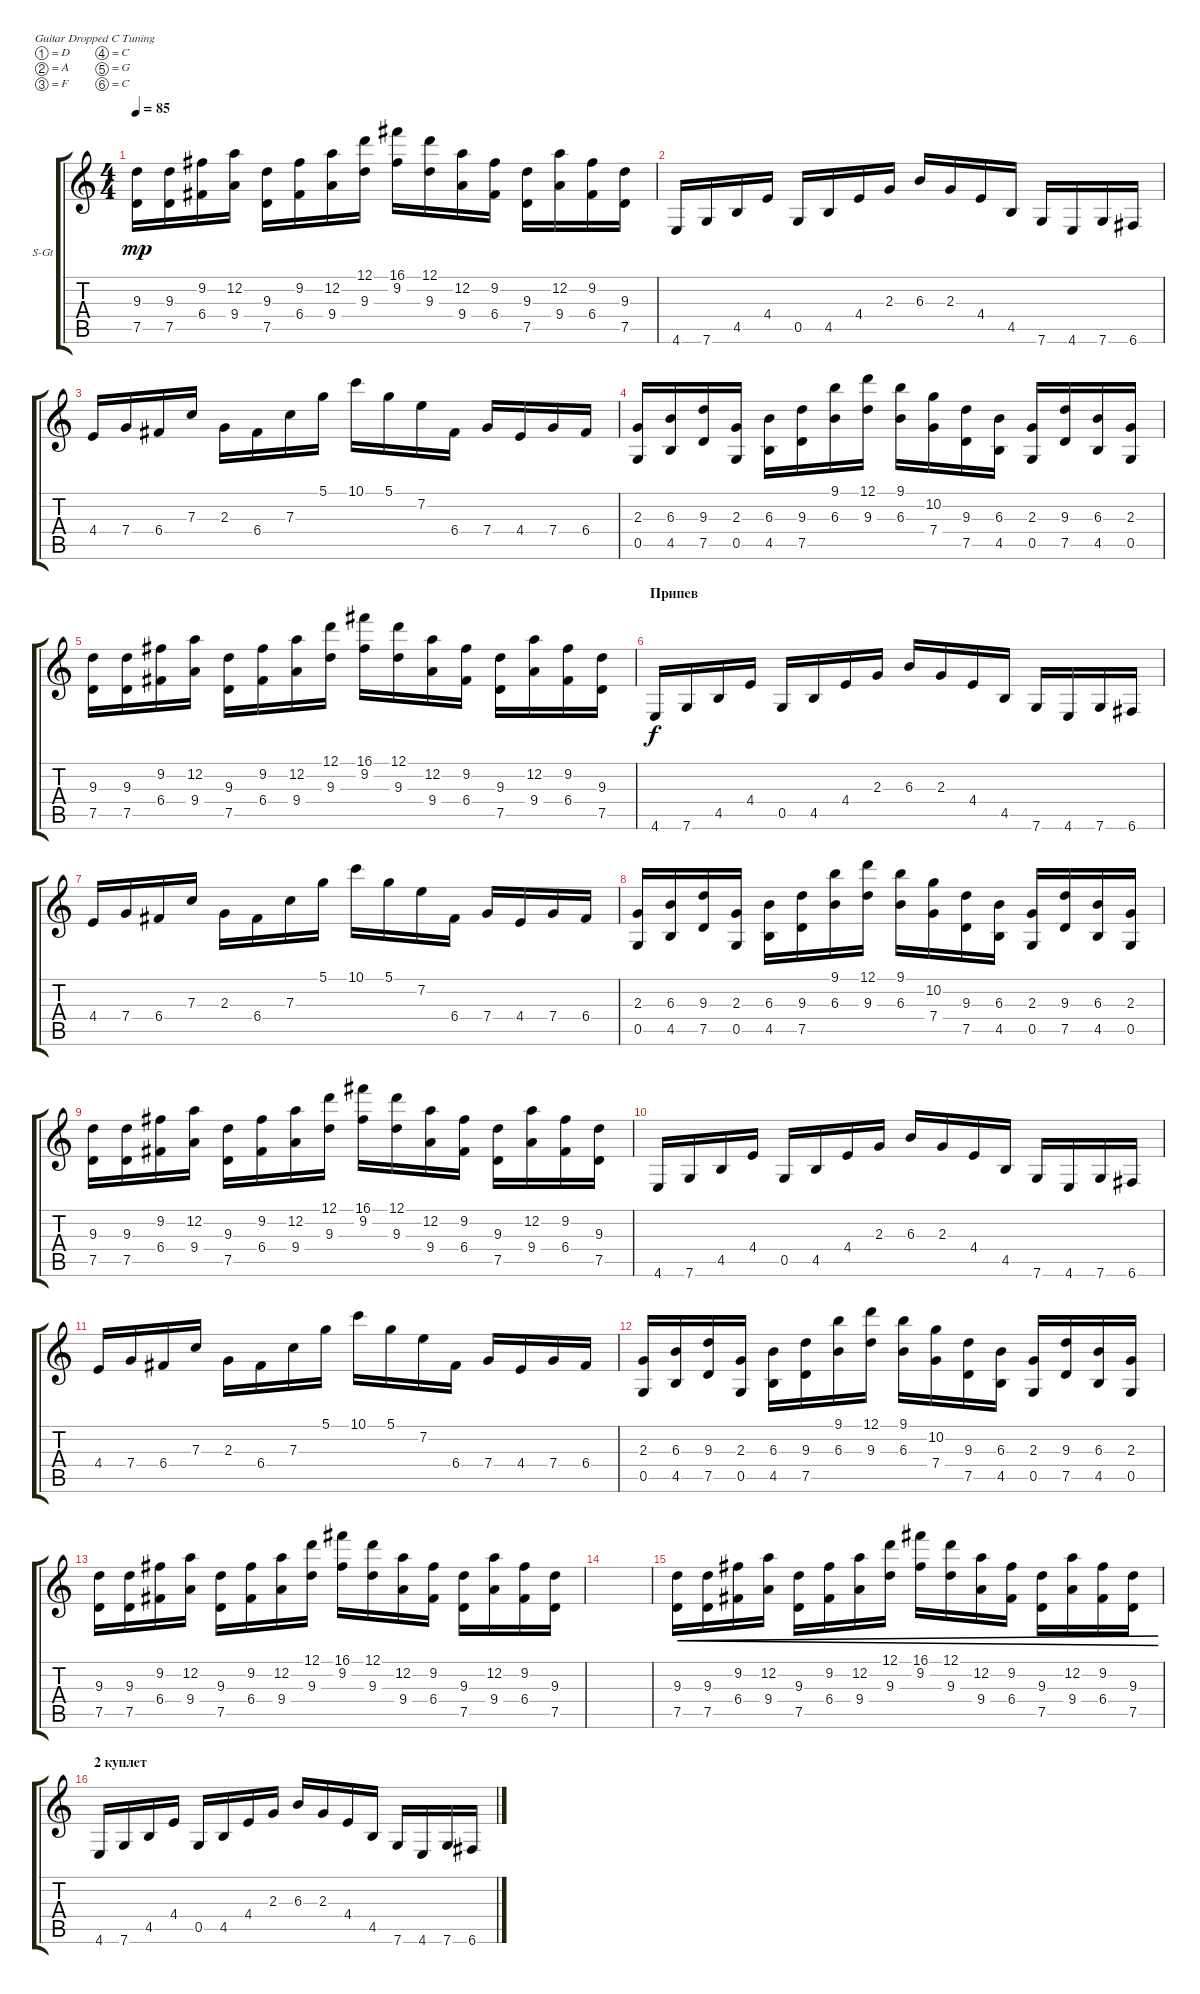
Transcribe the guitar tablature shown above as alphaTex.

\defaultSystemsLayout 4
\bracketExtendMode groupsimilarinstruments
\firstSystemTrackNameOrientation horizontal
\otherSystemsTrackNameOrientation horizontal
\track ("Steel Guitar" "S-Gt") {instrument acousticguitarsteel}
\staff {score tabs}
\tuning (D4 A3 F3 C3 G2 C2)
\ts (4 4)
\tempo 85
\clef g2
\ks c
(7.5 9.3).16{dy mp} (7.5 9.3).16 (6.4 9.2).16 (9.4 12.2).16 (7.5 9.3).16 (6.4 9.2).16 (9.4 12.2).16 (9.3 12.1).16 (9.2 16.1).16 (9.3 12.1).16 (9.4 12.2).16 (6.4 9.2).16 (7.5 9.3).16 (9.4 12.2).16 (6.4 9.2).16 (7.5 9.3).16 |
4.6.16 7.6.16 4.5.16 4.4.16 0.5.16 4.5.16 4.4.16 2.3.16 6.3.16 2.3.16 4.4.16 4.5.16 7.6.16 4.6.16 7.6.16 6.6.16 |
4.4.16 7.4.16 6.4.16 7.3.16 2.3.16 6.4.16 7.3.16 5.1.16 10.1.16 5.1.16 7.2.16 6.4.16 7.4.16 4.4.16 7.4.16 6.4.16 |
(0.5 2.3).16 (4.5 6.3).16 (7.5 9.3).16 (0.5 2.3).16 (4.5 6.3).16 (7.5 9.3).16 (6.3 9.1).16 (9.3 12.1).16 (6.3 9.1).16 (10.2 7.4).16 (7.5 9.3).16 (4.5 6.3).16 (0.5 2.3).16 (7.5 9.3).16 (4.5 6.3).16 (0.5 2.3).16 |
(7.5 9.3).16 (7.5 9.3).16 (6.4 9.2).16 (9.4 12.2).16 (7.5 9.3).16 (6.4 9.2).16 (9.4 12.2).16 (9.3 12.1).16 (9.2 16.1).16 (9.3 12.1).16 (9.4 12.2).16 (6.4 9.2).16 (7.5 9.3).16 (9.4 12.2).16 (6.4 9.2).16 (7.5 9.3).16 |
\section ("" "Припев ")
4.6.16{dy f} 7.6.16 4.5.16 4.4.16 0.5.16 4.5.16 4.4.16 2.3.16 6.3.16 2.3.16 4.4.16 4.5.16 7.6.16 4.6.16 7.6.16 6.6.16 |
4.4.16 7.4.16 6.4.16 7.3.16 2.3.16 6.4.16 7.3.16 5.1.16 10.1.16 5.1.16 7.2.16 6.4.16 7.4.16 4.4.16 7.4.16 6.4.16 |
(0.5 2.3).16 (4.5 6.3).16 (7.5 9.3).16 (0.5 2.3).16 (4.5 6.3).16 (7.5 9.3).16 (6.3 9.1).16 (9.3 12.1).16 (6.3 9.1).16 (10.2 7.4).16 (7.5 9.3).16 (4.5 6.3).16 (0.5 2.3).16 (7.5 9.3).16 (4.5 6.3).16 (0.5 2.3).16 |
(7.5 9.3).16 (7.5 9.3).16 (6.4 9.2).16 (9.4 12.2).16 (7.5 9.3).16 (6.4 9.2).16 (9.4 12.2).16 (9.3 12.1).16 (9.2 16.1).16 (9.3 12.1).16 (9.4 12.2).16 (6.4 9.2).16 (7.5 9.3).16 (9.4 12.2).16 (6.4 9.2).16 (7.5 9.3).16 |
4.6.16 7.6.16 4.5.16 4.4.16 0.5.16 4.5.16 4.4.16 2.3.16 6.3.16 2.3.16 4.4.16 4.5.16 7.6.16 4.6.16 7.6.16 6.6.16 |
4.4.16 7.4.16 6.4.16 7.3.16 2.3.16 6.4.16 7.3.16 5.1.16 10.1.16 5.1.16 7.2.16 6.4.16 7.4.16 4.4.16 7.4.16 6.4.16 |
(0.5 2.3).16 (4.5 6.3).16 (7.5 9.3).16 (0.5 2.3).16 (4.5 6.3).16 (7.5 9.3).16 (6.3 9.1).16 (9.3 12.1).16 (6.3 9.1).16 (10.2 7.4).16 (7.5 9.3).16 (4.5 6.3).16 (0.5 2.3).16 (7.5 9.3).16 (4.5 6.3).16 (0.5 2.3).16 |
(7.5 9.3).16 (7.5 9.3).16 (6.4 9.2).16 (9.4 12.2).16 (7.5 9.3).16 (6.4 9.2).16 (9.4 12.2).16 (9.3 12.1).16 (9.2 16.1).16 (9.3 12.1).16 (9.4 12.2).16 (6.4 9.2).16 (7.5 9.3).16 (9.4 12.2).16 (6.4 9.2).16 (7.5 9.3).16 |
|
(7.5 9.3).16{cre} (7.5 9.3).16{cre} (6.4 9.2).16{cre} (9.4 12.2).16{cre} (7.5 9.3).16{cre} (6.4 9.2).16{cre} (9.4 12.2).16{cre} (9.3 12.1).16{cre} (9.2 16.1).16{cre} (9.3 12.1).16{cre} (9.4 12.2).16{cre} (6.4 9.2).16{cre} (7.5 9.3).16{cre} (9.4 12.2).16{cre} (6.4 9.2).16{cre} (7.5 9.3).16{cre} |
\section ("" "2 куплет")
4.6.16 7.6.16 4.5.16 4.4.16 0.5.16 4.5.16 4.4.16 2.3.16 6.3.16 2.3.16 4.4.16 4.5.16 7.6.16 4.6.16 7.6.16 6.6.16
